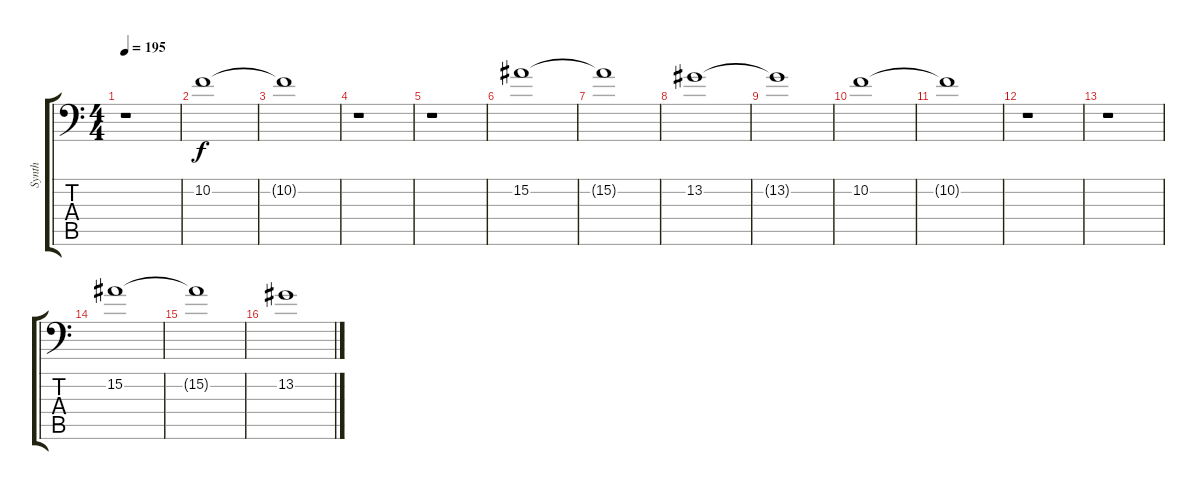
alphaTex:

\track ("Synth" "Synth") {instrument pad4choir}
\staff {score tabs}
\tuning (C4 G3 Eb3 Bb2 F2 Bb1) {hide}
\ts (4 4)
\tempo 195
\clef f4
\ks c
r.1{dy f} |
10.2.1 |
10.2{t}.1 |
r.1 |
r.1 |
15.2.1 |
15.2{t}.1 |
13.2.1 |
13.2{t}.1 |
10.2.1 |
10.2{t}.1 |
r.1 |
r.1 |
15.2.1 |
15.2{t}.1 |
13.2.1
